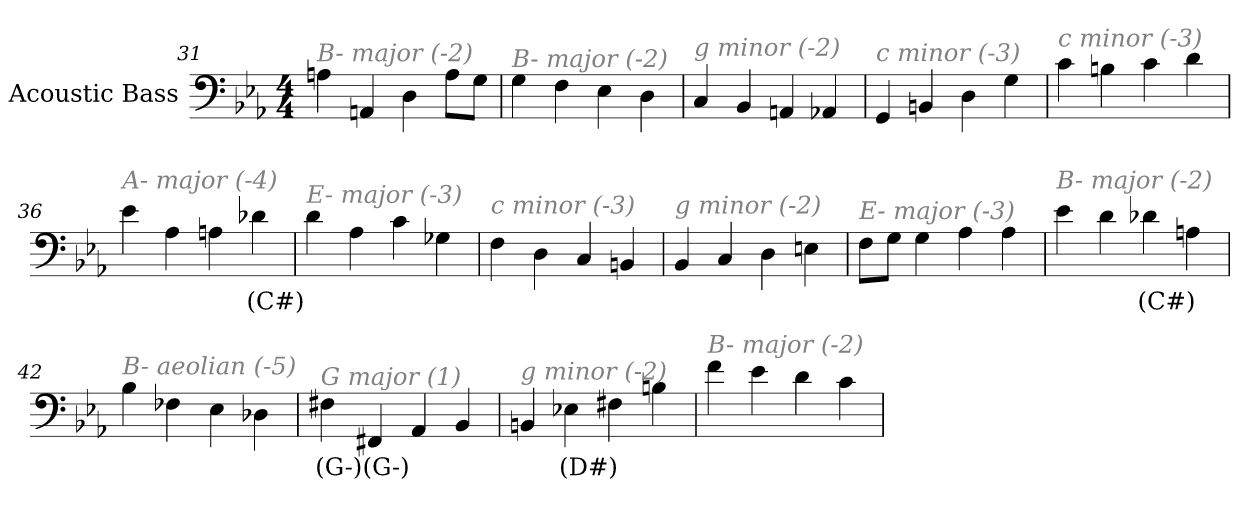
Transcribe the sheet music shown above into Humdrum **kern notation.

**kern	**text
*part1	*part1
*staff1	*staff1
*I"Acoustic Bass	*
*clefF4	*
*ITrd7c12	*
*k[b-e-a-]	*
*E-:	*
*M4/4	*
=31	=31
!LO:TX:i:color=#808080:t=B- major (-2)	!
4AAn	.
4AAAn	.
4DD	.
8AAL	.
8GGJ	.
=32	=32
!LO:TX:i:color=#808080:t=B- major (-2)	!
4GG	.
4FF	.
4EE-	.
4DD	.
=33	=33
!LO:TX:i:color=#808080:t=g minor (-2)	!
4CC	.
4BBB-	.
4AAAn	.
4AAA-X	.
=34	=34
!LO:TX:i:color=#808080:t=c minor (-3)	!
4GGG	.
4BBBn	.
4DD	.
4GG	.
=35	=35
!LO:TX:i:color=#808080:t=c minor (-3)	!
4C	.
4BBn	.
4C	.
4D	.
=36	=36
!LO:TX:i:color=#808080:t=A- major (-4)	!
4E-	.
4AA-	.
4AAn	.
4D-Xi	(C#)
=37	=37
!LO:TX:i:color=#808080:t=E- major (-3)	!
4D	.
4AA-	.
4C	.
4GG-X	.
=38	=38
!LO:TX:i:color=#808080:t=c minor (-3)	!
4FF	.
4DD	.
4CC	.
4BBBn	.
=39	=39
!LO:TX:i:color=#808080:t=g minor (-2)	!
4BBB-	.
4CC	.
4DD	.
4EEn	.
=40	=40
!LO:TX:i:color=#808080:t=E- major (-3)	!
8FFL	.
8GGJ	.
4GG	.
4AA-	.
4AA-	.
=41	=41
!LO:TX:i:color=#808080:t=B- major (-2)	!
4E-	.
4D	.
4D-Xi	(C#)
4AAn	.
=42	=42
!LO:TX:i:color=#808080:t=B- aeolian (-5)	!
4BB-	.
4FF-X	.
4EE-	.
4DD-X	.
=43	=43
!LO:TX:i:color=#808080:t=G major (1)	!
4FF#Xi	(G-)
4FFF#Xi	(G-)
4AAA-	.
4BBB-	.
=44	=44
!LO:TX:i:color=#808080:t=g minor (-2)	!
4BBBn	.
4EE-Xi	(D#)
4FF#X	.
4BBn	.
=45	=45
!LO:TX:i:color=#808080:t=B- major (-2)	!
4F	.
4E-	.
4D	.
4C	.
=	=
*-	*-
